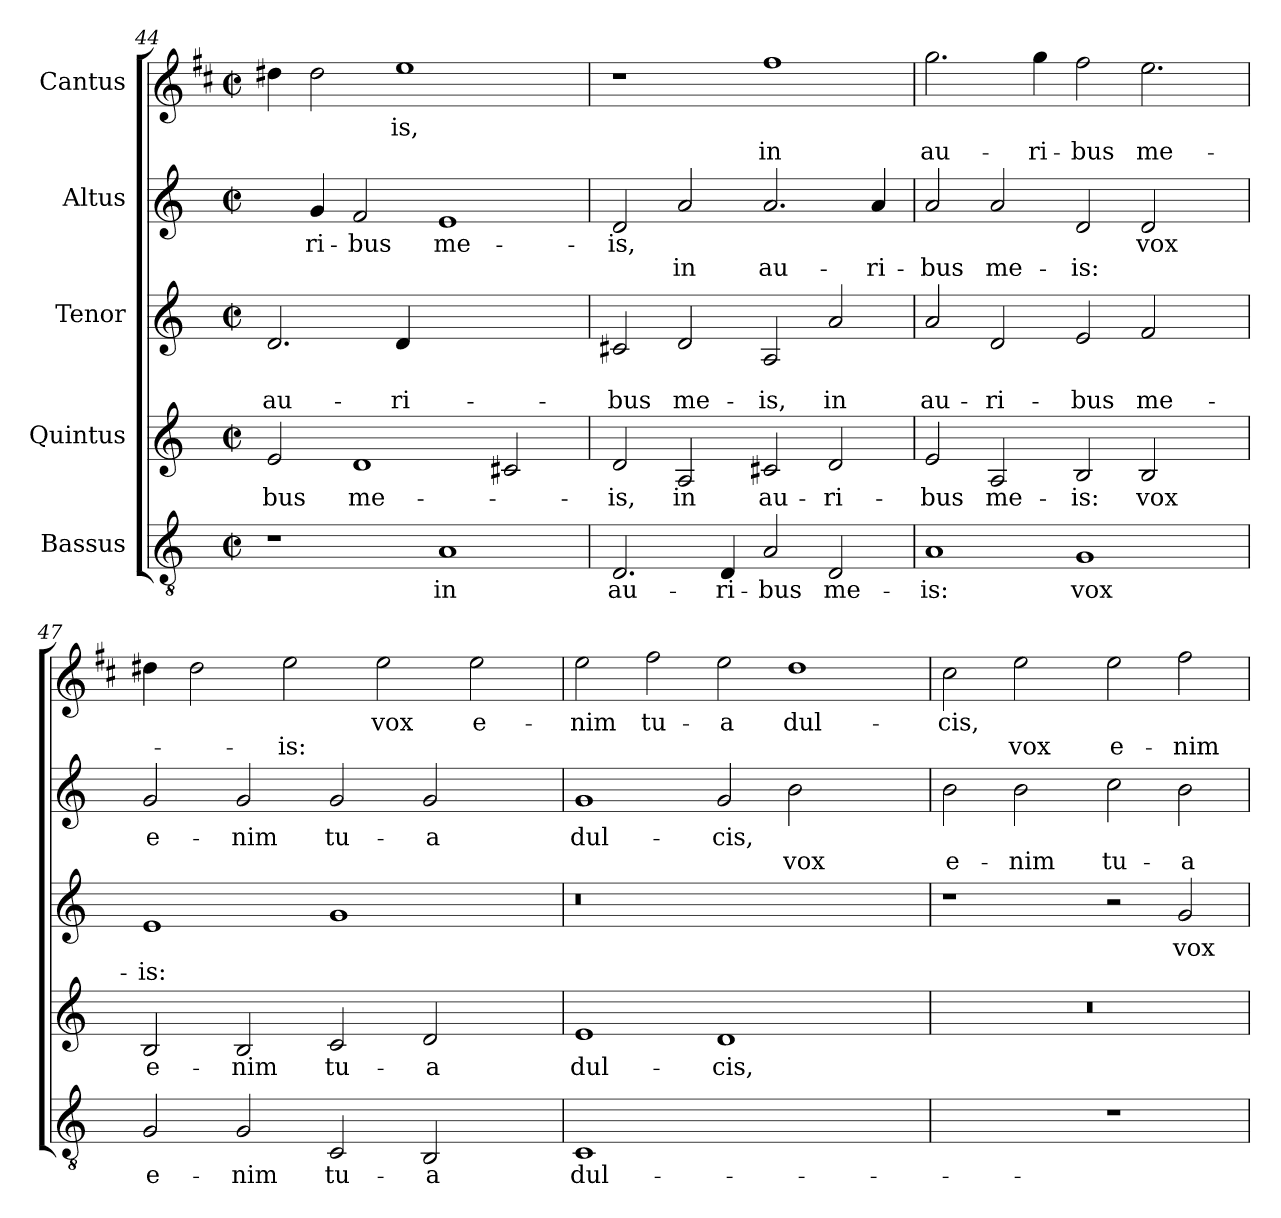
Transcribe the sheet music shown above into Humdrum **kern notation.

**kern	**text	**kern	**text	**kern	**text	**text	**kern	**text	**text	**kern	**text	**text
*part5	*part5	*part4	*part4	*part3	*part3	*part3	*part2	*part2	*part2	*part1	*part1	*part1
*staff5	*staff5	*staff4	*staff4	*staff3	*staff3	*staff3	*staff2	*staff2	*staff2	*staff1	*staff1	*staff1
*I"Bassus	*	*I"Quintus	*	*I"Tenor	*	*	*I"Altus	*	*	*I"Cantus	*	*
!!LO:LB:g=z
*clefGv2	*	*clefG2	*	*clefG2	*	*	*clefG2	*	*	*clefG2	*	*
*	*	*	*	*	*	*	*	*	*	*ITrd1c2	*	*
*k[]	*	*k[]	*	*k[]	*	*	*k[]	*	*	*k[]	*	*
*C:	*	*C:	*	*C:	*	*	*C:	*	*	*C:	*	*
*M4/2	*	*M4/2	*	*M4/2	*	*	*M4/2	*	*	*M4/2	*	*
*met(c|)	*	*met(c|)	*	*met(c|)	*	*	*met(c|)	*	*	*met(c|)	*	*
=44	=44	=44	=44	=44	=44	=44	=44	=44	=44	=44	=44	=44
!	!	!	!LO:LY:b	!	!	!LO:LY:b	!	!	!	!	!	!
1r	.	2e	-bus	2.d	.	au-	4ayy]	.	.	4cc#X	.	.
!	!	!	!	!	!	!	!	!LO:LY:b	!	!	!	!
.	.	.	.	.	.	.	4g	-ri-	.	2cc#	.	.
!	!	!	!LO:LY:b	!	!	!	!	!LO:LY:b	!	!	!	!
.	.	1d	me-	.	.	.	2f	-bus	.	.	.	.
!	!	!	!	!	!	!LO:LY:b	!	!	!	!	!LO:LY:b	!
.	.	.	.	4d	.	-ri-	.	.	.	1dd	-is,	.
!	!LO:LY:b	!	!	!	!	!	!	!LO:LY:b	!	!	!	!
1A	in	.	.	1ryy	.	.	1e	me-	.	.	.	.
.	.	2c#X	.	.	.	.	.	.	.	.	.	.
.	.	.	.	.	.	.	.	.	.	4ryy	.	.
!!LO:LB:g=z
=45	=45	=45	=45	=45	=45	=45	=45	=45	=45	=45	=45	=45
!	!LO:LY:b	!	!LO:LY:b	!	!	!LO:LY:b	!	!LO:LY:b	!	!	!	!
2.D	au-	2d	-is,	2c#X	.	-bus	2d	-is,	.	1r	.	.
!	!	!	!LO:LY:b	!	!	!LO:LY:b	!	!	!LO:LY:b	!	!	!
.	.	2A	in	2d	.	me-	2a	.	in	.	.	.
!	!LO:LY:b	!	!	!	!	!	!	!	!	!	!	!
4D	-ri-	.	.	.	.	.	.	.	.	.	.	.
!	!LO:LY:b	!	!LO:LY:b	!	!	!LO:LY:b	!	!	!LO:LY:b	!	!	!LO:LY:b
2A	-bus	2c#X	au-	2A	.	-is,	2.a	.	au-	1ee	.	in
!	!LO:LY:b	!	!LO:LY:b	!	!	!LO:LY:b	!	!	!	!	!	!
2D	me-	2d	-ri-	2a	.	in	.	.	.	.	.	.
!	!	!	!	!	!	!	!	!	!LO:LY:b	!	!	!
.	.	.	.	.	.	.	4a	.	-ri-	.	.	.
=46	=46	=46	=46	=46	=46	=46	=46	=46	=46	=46	=46	=46
!	!LO:LY:b	!	!LO:LY:b	!	!	!LO:LY:b	!	!	!LO:LY:b	!	!	!LO:LY:b
1A	-is:	2e	-bus	2a	.	au-	2a	.	-bus	2.ff	.	au-
!	!	!	!LO:LY:b	!	!	!LO:LY:b	!	!	!LO:LY:b	!	!	!
.	.	2A	me-	2d	.	-ri-	2a	.	me-	.	.	.
!	!	!	!	!	!	!	!	!	!	!	!	!LO:LY:b
.	.	.	.	.	.	.	.	.	.	4ff	.	-ri-
!	!LO:LY:b	!	!LO:LY:b	!	!	!LO:LY:b	!	!	!LO:LY:b	!	!	!LO:LY:b
1G	vox	2B	-is:	2e	.	-bus	2d	.	-is:	2ee	.	-bus
!	!	!	!LO:LY:b	!	!	!LO:LY:b	!	!LO:LY:b	!	!	!	!LO:LY:b
.	.	2B	vox	2f	.	me-	2d	vox	.	2.dd	.	me-
4ryy	.	4ryy	.	4ryy	.	.	4ryy	.	.	.	.	.
=47	=47	=47	=47	=47	=47	=47	=47	=47	=47	=47	=47	=47
!	!LO:LY:b	!	!LO:LY:b	!	!	!LO:LY:b	!	!LO:LY:b	!	!	!	!
2G	e-	2B	e-	1e	.	-is:	2g	e-	.	4cc#X	.	.
.	.	.	.	.	.	.	.	.	.	2cc#	.	.
!	!LO:LY:b	!	!LO:LY:b	!	!	!	!	!LO:LY:b	!	!	!	!
2G	-nim	2B	-nim	.	.	.	2g	-nim	.	.	.	.
!	!	!	!	!	!	!	!	!	!	!	!	!LO:LY:b
.	.	.	.	.	.	.	.	.	.	2dd	.	-is:
!	!LO:LY:b	!	!LO:LY:b	!	!	!	!	!LO:LY:b	!	!	!	!
2C	tu-	2c	tu-	1g	.	.	2g	tu-	.	.	.	.
!	!	!	!	!	!	!	!	!	!	!	!LO:LY:b	!
.	.	.	.	.	.	.	.	.	.	2dd	vox	.
!	!LO:LY:b	!	!LO:LY:b	!	!	!	!	!LO:LY:b	!	!	!	!
2BB	-a	2d	-a	.	.	.	2g	-a	.	.	.	.
!	!	!	!	!	!	!	!	!	!	!	!LO:LY:b	!
.	.	.	.	.	.	.	.	.	.	2dd	e-	.
4ryy	.	4ryy	.	4ryy	.	.	4ryy	.	.	.	.	.
=48	=48	=48	=48	=48	=48	=48	=48	=48	=48	=48	=48	=48
!	!LO:LY:b	!	!LO:LY:b	!	!	!	!	!LO:LY:b	!	!	!LO:LY:b	!
1C	dul-	1e	dul-	0r	.	.	1g	dul-	.	2dd	-nim	.
!	!	!	!	!	!	!	!	!	!	!	!LO:LY:b	!
.	.	.	.	.	.	.	.	.	.	2ee	tu-	.
!	!LO:LY:b	!	!LO:LY:b	!	!	!	!	!LO:LY:b	!	!	!LO:LY:b	!
[1Gyy	-cis,	1d	-cis,	.	.	.	2g	-cis,	.	2dd	-a	.
!	!	!	!	!	!	!	!	!	!LO:LY:b	!	!LO:LY:b	!
.	.	.	.	.	.	.	2b	.	vox	1cc	dul-	.
2ryy	.	2ryy	.	2ryy	.	.	2ryy	.	.	.	.	.
=49	=49	=49	=49	=49	=49	=49	=49	=49	=49	=49	=49	=49
!	!	!	!	!	!	!	!	!	!LO:LY:b	!	!LO:LY:b	!
2.Gyy_	.	0r	.	1r	.	.	2b	.	e-	2b	-cis,	.
!	!	!	!	!	!	!	!	!	!LO:LY:b	!	!	!LO:LY:b
.	.	.	.	.	.	.	2b	.	-nim	2dd	.	vox
4Gyy]	.	.	.	.	.	.	.	.	.	.	.	.
!	!	!	!	!	!	!	!	!	!LO:LY:b	!	!	!LO:LY:b
1r	.	.	.	2r	.	.	2cc	.	tu-	2dd	.	e-
!	!	!	!	!	!LO:LY:b	!	!	!	!LO:LY:b	!	!	!LO:LY:b
.	.	.	.	2g	vox	.	2b	.	-a	2ee	.	-nim
=	=	=	=	=	=	=	=	=	=	=	=	=
*-	*-	*-	*-	*-	*-	*-	*-	*-	*-	*-	*-	*-
